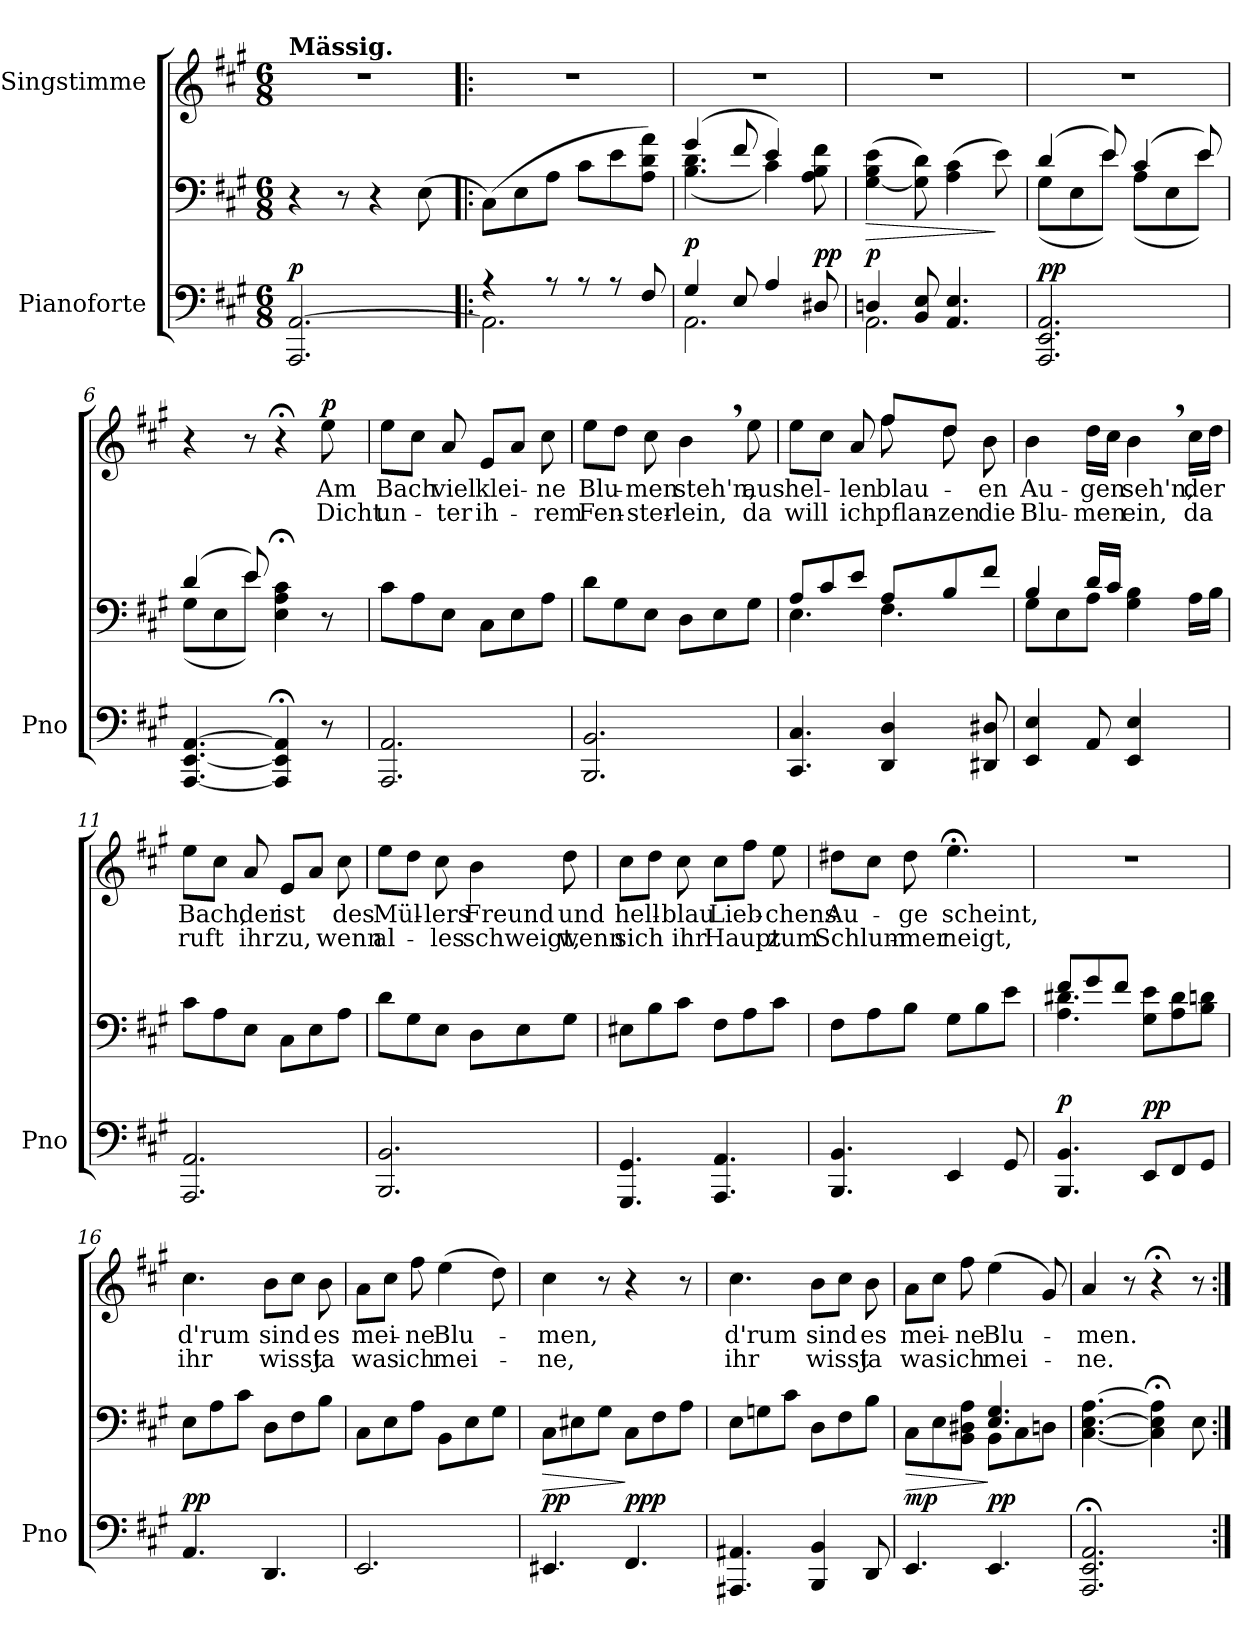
**kern	**kern	**dynam	**kern	**text	**text	**dynam
*part2	*part2	*part2	*part1	*part1	*part1	*part1
*staff3	*staff2	*staff2/3	*staff1	*staff1	*staff1	*staff1
*I"Pianoforte	*	*	*I"Singstimme	*	*	*
*I'Pno	*	*	*	*	*	*
*clefF4	*clefF4	*	*clefG2	*	*	*
*k[f#c#g#]	*k[f#c#g#]	*	*k[f#c#g#]	*	*	*
*M6/8	*M6/8	*	*M6/8	*	*	*
=1	=1	=1	=1	=1	=1	=1
!	!	!	!LO:TX:a:B:t=Mässig.	!	!	!
!	!	!LO:DY:a=2	!	!	!	!
2.AAA/ [2.AA/	4r	p	2.r	.	.	.
.	8r	.	.	.	.	.
.	4r	.	.	.	.	.
.	(8E\	.	.	.	.	.
=2!|:	=2!|:	=2!|:	=2!|:	=2!|:	=2!|:	=2!|:
*^	*	*	*	*	*	*
4r	2.AA\]	(8C#\L)	.	2.r	.	.	.
.	.	8E\	.	.	.	.	.
8r	.	8A\J	.	.	.	.	.
8r	.	8c#\L	.	.	.	.	.
8r	.	8e\	.	.	.	.	.
8F#/	.	8A\ 8d\ 8a\J)	.	.	.	.	.
=3	=3	=3	=3	=3	=3	=3	=3
*	*	*^	*	*	*	*	*
!	!	!	!	!LO:DY:a=2	!	!	!	!
4G#/	2.AA\	(4g#/	(4.B\ 4.d\	p	2.r	.	.	.
8E/	.	8f#/	.	.	.	.	.	.
4A/	.	4e/)	4c#\)	.	.	.	.	.
!	!	!	!	!LO:DY:a=2	!	!	!	!
8D#X/	.	8A\ 8B\ 8f#\	8ryy	pp	.	.	.	.
=4	=4	=4	=4	=4	=4	=4	=4	=4
!	!	!	!	!LO:HP:b	!	!	!	!
!	!	!	!	!LO:DY:n=1:a=2	!	!	!	!
*	*	*v	*v	*	*	*	*	*
4Dn/	2.AA\	(>[4G#\ 4B\ 4e\	> p	2.r	.	.	.
8BB/ 8E/	.	8G#\] 8d\)	.	.	.	.	.
4.AA/ 4.E/	.	(4A\ 4c#\	.	.	.	.	.
.	.	8e\)	]	.	.	.	.
*v	*v	*	*	*	*	*	*
=5	=5	=5	=5	=5	=5	=5
*	*^	*	*	*	*	*
!	!	!	!LO:DY:a=2	!	!	!	!
2.AAA/ 2.EE/ 2.AA/	(4d/	(8G#\L	pp	2.r	.	.	.
.	.	8E\	.	.	.	.	.
.	8e/)	8e\J)	.	.	.	.	.
.	(4c#/	(8A\L	.	.	.	.	.
.	.	8E\	.	.	.	.	.
.	8e/)	8e\J)	.	.	.	.	.
=6	=6	=6	=6	=6	=6	=6	=6
[4.AAA/ [4.EE/ [4.AA/	(4d/	(8G#\L	.	4r	.	.	.
.	.	8E\	.	.	.	.	.
.	8e/)	8e\J)	.	8r	.	.	.
4AAA/];< 4EE/];< 4AA/];<	4E\;< 4A\;< 4c#\;<	4ryy	.	4r;<	.	.	.
!	!	!	!	!	!LO:LY:b	!LO:LY:b	!LO:DY:a
8r	8r	8ryy	.	8ee\	Am	Dicht	p
!!LO:LB:g=z
=7	=7	=7	=7	=7	=7	=7	=7
!	!	!	!	!	!LO:LY:b	!LO:LY:b	!
*	*v	*v	*	*	*	*	*
2.AAA/ 2.AA/	8c#\L	.	8ee\L	Bach	un-	.
.	8A\	.	8cc#\J	.	.	.
!	!	!	!	!LO:LY:b	!LO:LY:b	!
.	8E\J	.	8a/	viel	-ter	.
!	!	!	!	!LO:LY:b	!LO:LY:b	!
.	8C#\L	.	8e/L	klei-	ih-	.
.	8E\	.	8a/J	.	.	.
!	!	!	!	!LO:LY:b	!LO:LY:b	!
.	8A\J	.	8cc#\	-ne	-rem	.
=8	=8	=8	=8	=8	=8	=8
!	!	!	!	!LO:LY:b	!LO:LY:b	!
2.BBB/ 2.BB/	8d\L	.	8ee\L	Blu-	Fen-	.
.	8G#\	.	8dd\J	.	.	.
!	!	!	!	!LO:LY:b	!LO:LY:b	!
.	8E\J	.	8cc#\	-men	-ster-	.
!	!	!	!	!LO:LY:b	!LO:LY:b	!
.	8D\L	.	4b,\	steh'n,	-lein,	.
.	8E\	.	.	.	.	.
!	!	!	!	!LO:LY:b	!LO:LY:b	!
.	8G#\J	.	8ee\	aus	da	.
=9	=9	=9	=9	=9	=9	=9
*	*^	*	*	*	*	*
!	!	!	!	!	!LO:LY:b	!LO:LY:b	!
*	*	*	*	*^	*	*	*
4.CC#/ 4.C#/	8A/L	4.E\	.	8ee\L	4.ryy	hel-	will	.
.	8c#/	.	.	8cc#\J	.	.	.	.
!	!	!	!	!	!	!LO:LY:b	!LO:LY:b	!
.	8e/J	.	.	8a/	.	-len	ich	.
!	!	!	!	!	!	!LO:LY:b	!LO:LY:b	!
4DD/ 4D/	8A/L	4.F#\	.	8ff#/L	8ff#\	blau-	pflan-	.
!	!	!	!	!	!	!	!LO:LY:b	!
.	8B/	.	.	8dd/J	8dd\	.	-zen	.
!	!	!	!	!	!	!LO:LY:b	!LO:LY:b	!
8DD#X/ 8D#X/	8f#/J	.	.	8b\	8ryy	-en	die	.
=10	=10	=10	=10	=10	=10	=10	=10	=10
!	!	!	!	!	!	!LO:LY:b	!LO:LY:b	!
*	*	*	*	*v	*v	*	*	*
4EE/ 4E/	4B/	8G#\L	.	4b\	Au-	Blu-	.
.	.	8E\	.	.	.	.	.
!	!	!	!	!	!LO:LY:b	!LO:LY:b	!
8AA/	16d/LL	8A\J	.	16dd\LL	-gen	-men	.
.	16c#/JJ	.	.	16cc#\JJ	.	.	.
!	!	!	!	!	!LO:LY:b	!LO:LY:b	!
4EE/ 4E/	4G#\ 4B\	4.ryy	.	4b,\	seh'n,	ein,	.
*	*	*	*	*MM83	*	*	*
!	!	!	!	!	!LO:LY:b	!LO:LY:b	!
8ryy	16A\LL	.	.	16cc#\LL	der	da	.
.	16B\JJ	.	.	16dd\JJ	.	.	.
*	*v	*v	*	*	*	*	*
=11	=11	=11	=11	=11	=11	=11
!	!	!	!	!LO:LY:b	!LO:LY:b	!
2.AAA/ 2.AA/	8c#\L	.	8ee\L	Bach,	ruft	.
.	8A\	.	8cc#\J	.	.	.
!	!	!	!	!LO:LY:b	!LO:LY:b	!
.	8E\J	.	8a/	der	ihr	.
!	!	!	!	!LO:LY:b	!LO:LY:b	!
.	8C#\L	.	8e/L	ist	zu,	.
.	8E\	.	8a/J	.	.	.
!	!	!	!	!LO:LY:b	!LO:LY:b	!
.	8A\J	.	8cc#\	des	wenn	.
!!LO:LB:g=z
=12	=12	=12	=12	=12	=12	=12
!	!	!	!	!LO:LY:b	!LO:LY:b	!
2.BBB/ 2.BB/	8d\L	.	8ee\L	Mül-	al-	.
.	8G#\	.	8dd\J	.	.	.
!	!	!	!	!LO:LY:b	!LO:LY:b	!
.	8E\J	.	8cc#\	-lers	-les	.
!	!	!	!	!LO:LY:b	!LO:LY:b	!
.	8D\L	.	4b\	Freund	schweigt,	.
.	8E\	.	.	.	.	.
!	!	!	!	!LO:LY:b	!LO:LY:b	!
.	8G#\J	.	8dd\	und	wenn	.
=13	=13	=13	=13	=13	=13	=13
!	!	!	!	!LO:LY:b	!LO:LY:b	!
4.GGG#/ 4.GG#/	8E#X\L	.	8cc#\L	hell-	sich	.
.	8B\	.	8dd\J	.	.	.
!	!	!	!	!LO:LY:b	!LO:LY:b	!
.	8c#\J	.	8cc#\	-blau	ihr	.
!	!	!	!	!LO:LY:b	!LO:LY:b	!
4.AAA/ 4.AA/	8F#\L	.	8cc#\L	Lieb-	Haupt	.
.	8A\	.	8ff#\J	.	.	.
!	!	!	!	!LO:LY:b	!LO:LY:b	!
.	8c#\J	.	8ee\	-chens	zum	.
=14	=14	=14	=14	=14	=14	=14
!	!	!	!	!LO:LY:b	!LO:LY:b	!
4.BBB/ 4.BB/	8F#\L	.	8dd#X\L	Au-	Schlum-	.
.	8A\	.	8cc#\J	.	.	.
!	!	!	!	!LO:LY:b	!LO:LY:b	!
.	8B\J	.	8dd#\	-ge	-mer	.
*	*	*	*MM90	*	*	*
!	!	!	!	!LO:LY:b	!LO:LY:b	!
4EE/	8G#\L	.	4.ee;<\	scheint,	neigt,	.
.	8B\	.	.	.	.	.
8GG#/	8e\J	.	.	.	.	.
=15	=15	=15	=15	=15	=15	=15
*	*^	*	*	*	*	*
!	!	!	!LO:DY:a=2	!	!	!	!
4.BBB/ 4.BB/	8f#/L	4.A\ 4.d#X\	p	2.r	.	.	.
.	8g#/	.	.	.	.	.	.
.	8f#/J	.	.	.	.	.	.
!	!	!	!LO:DY:a=2	!	!	!	!
8EE/L	8G#\ 8e\L	4.ryy	pp	.	.	.	.
8FF#/	8A\ 8d#\	.	.	.	.	.	.
8GG#/J	8B\ 8dn\J	.	.	.	.	.	.
*	*v	*v	*	*	*	*	*
=16	=16	=16	=16	=16	=16	=16
*	*	*	*MM83	*	*	*
!	!	!LO:DY:a=2	!	!LO:LY:b	!LO:LY:b	!
4.AA/	8E\L	pp	4.cc#\	d'rum	ihr	.
.	8A\	.	.	.	.	.
.	8c#\J	.	.	.	.	.
!	!	!	!	!LO:LY:b	!LO:LY:b	!
4.DD/	8D\L	.	8b\L	sind	wisst	.
.	8F#\	.	8cc#\J	.	.	.
!	!	!	!	!LO:LY:b	!LO:LY:b	!
.	8B\J	.	8b\	es	ja	.
!!LO:LB:g=z
=17	=17	=17	=17	=17	=17	=17
!	!	!	!	!LO:LY:b	!LO:LY:b	!
2.EE/	8C#\L	.	8a\L	mei-	was	.
.	8E\	.	8cc#\J	.	.	.
!	!	!	!	!LO:LY:b	!LO:LY:b	!
.	8A\J	.	8ff#\	-ne	ich	.
!	!	!	!	!LO:LY:b	!LO:LY:b	!
.	8BB\L	.	(4ee\	Blu-	mei-	.
.	8E\	.	.	.	.	.
.	8G#\J	.	8dd\)	.	.	.
=18	=18	=18	=18	=18	=18	=18
!	!	!LO:HP:b	!	!LO:LY:b	!LO:LY:b	!
!	!	!LO:DY:n=1:a=2	!	!	!	!
4.EE#X/	8C#\L	> pp	4cc#\	-men,	-ne,	.
.	8E#X\	.	.	.	.	.
.	8G#\J	.	8r	.	.	.
!	!	!LO:DY:n=2:a=2	!	!	!	!
4.FF#/	8C#\L	] ppp	4r	.	.	.
.	8F#\	.	.	.	.	.
.	8A\J	.	8r	.	.	.
=19	=19	=19	=19	=19	=19	=19
!	!	!	!	!LO:LY:b	!LO:LY:b	!
4.AAA#X/ 4.AA#X/	8E\L	.	4.cc#\	d'rum	ihr	.
.	8Gn\	.	.	.	.	.
.	8c#\J	.	.	.	.	.
!	!	!	!	!LO:LY:b	!LO:LY:b	!
4BBB/ 4BB/	8D\L	.	8b\L	sind	wisst	.
.	8F#\	.	8cc#\J	.	.	.
!	!	!	!	!LO:LY:b	!LO:LY:b	!
8DD/	8B\J	.	8b\	es	ja	.
=20	=20	=20	=20	=20	=20	=20
!	!	!LO:HP:b	!	!LO:LY:b	!LO:LY:b	!
*	*^	*	*	*	*	*
!	!	!	!LO:DY:n=1:a=2	!	!	!	!
4.EE/	8C#\L	4.rBByy	> mp	8a\L	mei-	was	.
.	8E\	.	.	8cc#\J	.	.	.
!	!	!	!	!	!LO:LY:b	!LO:LY:b	!
.	8BB\ 8D#X\ 8A\J	.	.	8ff#\	-ne	ich	.
!	!	!	!LO:DY:n=2:a=2	!	!LO:LY:b	!LO:LY:b	!
4.EE/	4.E/ 4.G#/	8BB\L	] pp	(4ee\	Blu-	mei-	.
.	.	8C#\	.	.	.	.	.
.	.	8Dn\J	.	8g#/)	.	.	.
=21	=21	=21	=21	=21	=21	=21	=21
!	!	!	!	!	!LO:LY:b	!LO:LY:b	!
*	*v	*v	*	*	*	*	*
2.AAA/;< 2.EE/;< 2.AA/;<	[4.C#\ [4.E\ [4.A\	.	4a/	-men.	-ne.	.
.	.	.	8r	.	.	.
.	4C#\];< 4E\];< 4A\];<	.	4r;<	.	.	.
.	8E\	.	8r	.	.	.
=:|!	=:|!	=:|!	=:|!	=:|!	=:|!	=:|!
*-	*-	*-	*-	*-	*-	*-
